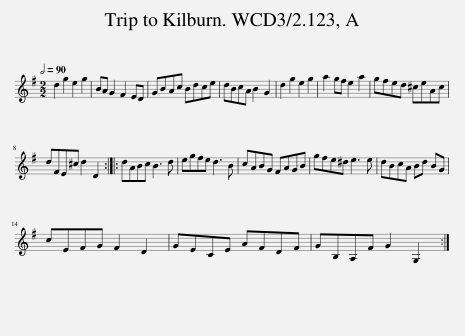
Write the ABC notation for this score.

X:1
L:1/8
Q:1/2=90
M:2/2
I:linebreak $
K:G
V:1 treble
V:1
 d2 g2 e2 g2 | BA G2 F2 ED | GBAc Bdce | dBcA B2 G2 | d2 g2 e2 g2 | %5
 a2 gf e2 a2 | gfed ^ceAc |$ dFE^c d2 D2 :: dABc B3 d | egfe d3 B | %10
 cABG FAGB | gfe^d e3 e | dBcA Bd BG |$ cEFG F2 D2 | GECE AFDF | %15
 GB,A,F G2 G,2 :| %16
